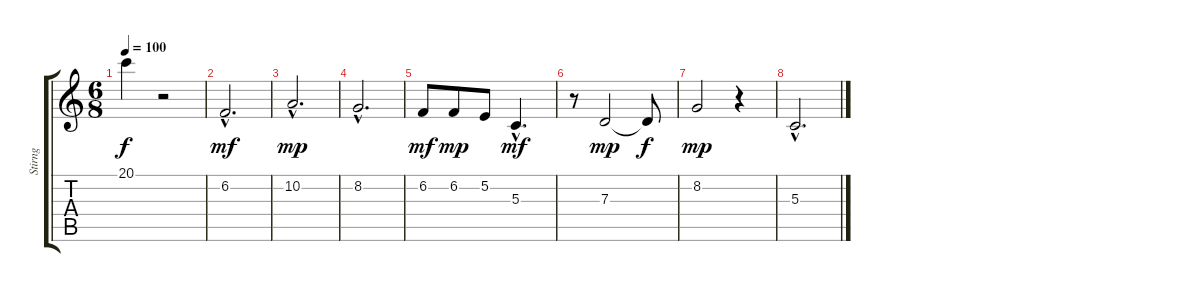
\track ("Stirng" "Stirng") {instrument stringensemble1}
\staff {score tabs}
\tuning (E4 B3 G3 D3 A2 E2) {hide}
\ts (6 8)
\tempo 100
\clef g2
\ks c
20.1.4{dy f} r.2 |
6.2{hac}.2{d dy mf} |
10.2{hac}.2{d dy mp} |
8.2{hac}.2{d} |
6.2.8{dy mf} 6.2.8{dy mp} 5.2.8 5.3{hac}.4{d dy mf} |
r.8 7.3.2{dy mp} 7.3{t}.8{dy f} |
8.2.2{dy mp} r.4 |
5.3{hac}.2{d}
